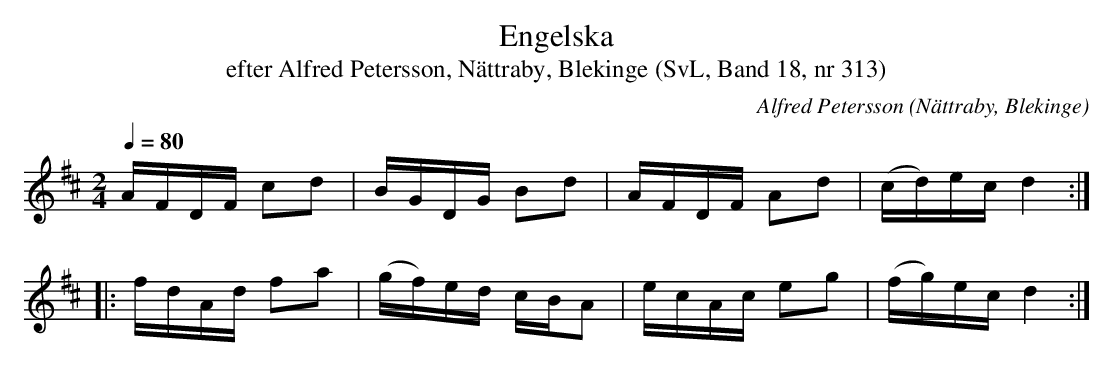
X:1
T:Engelska
T:efter Alfred Petersson, Nättraby, Blekinge (SvL, Band 18, nr 313)
O:Nättraby, Blekinge
C:Alfred Petersson
M:2/4
L:1/16
Q:1/4=80
K:D
AFDF c2d2|BGDG B2d2|AFDF A2d2|(cd)ec d4:|
|:fdAd f2a2|(gf)ed cBA2|ecAc e2g2|(fg)ec d4:|
